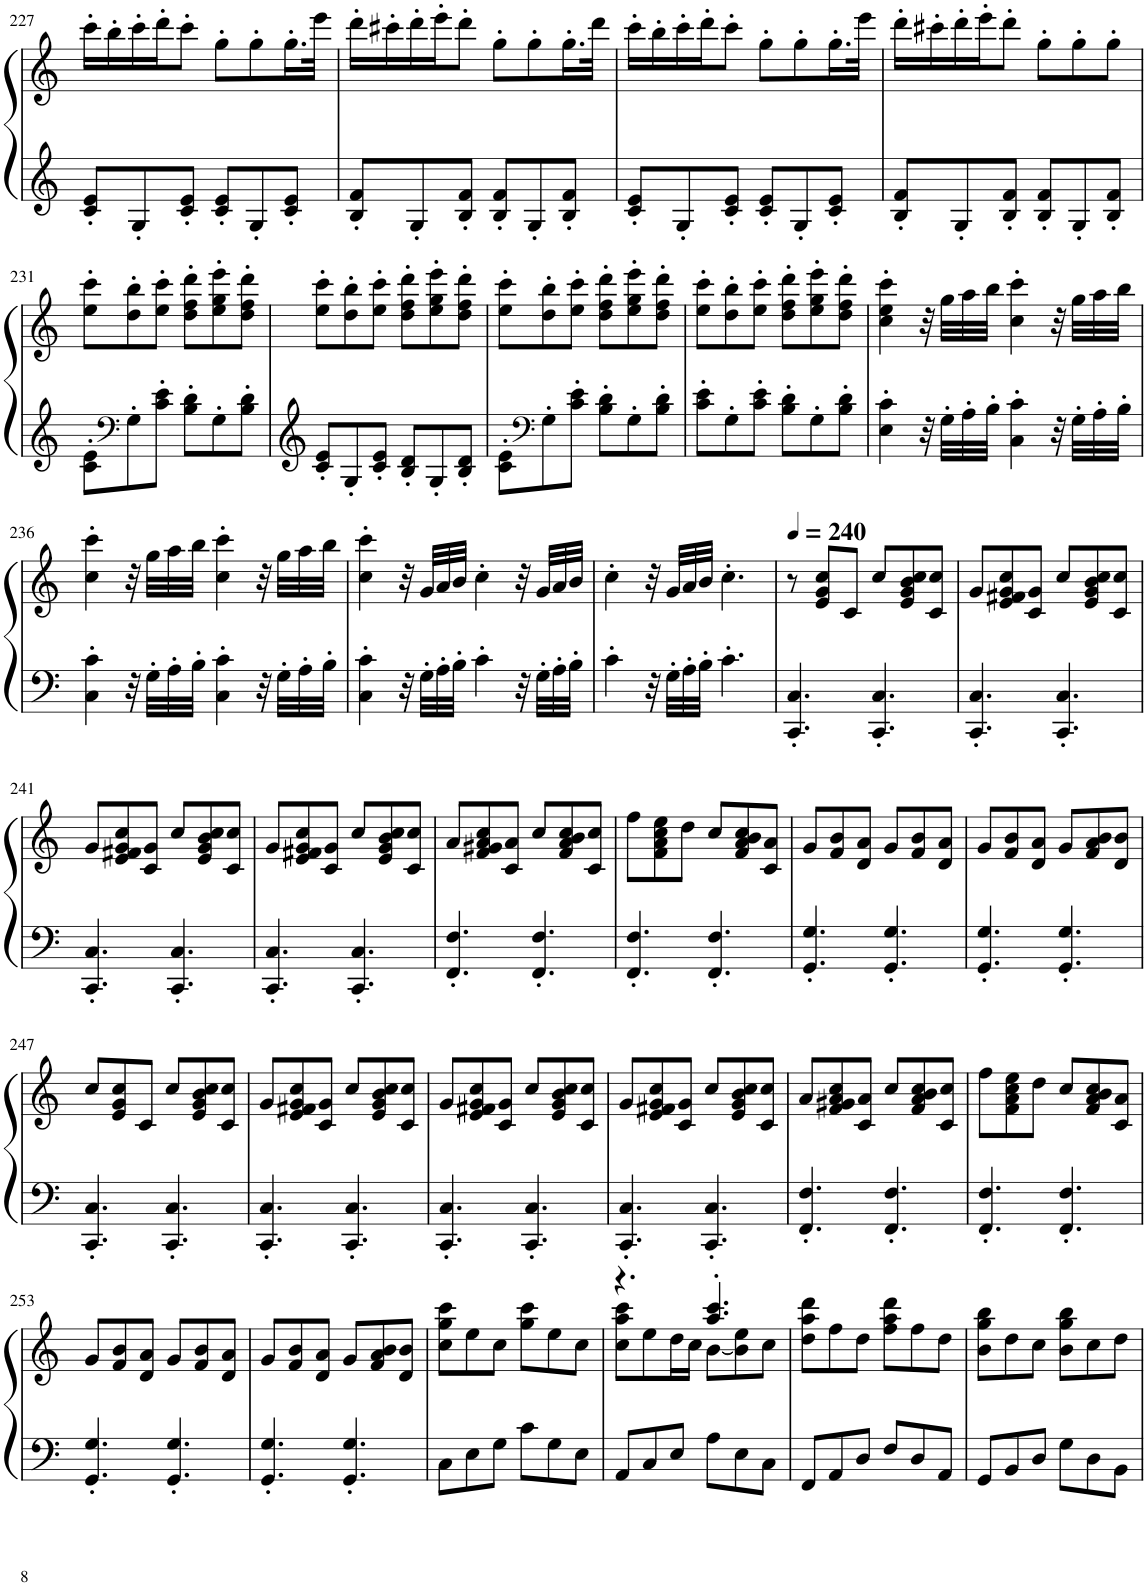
**kern	**kern
*part1	*part1
*staff2	*staff1
*I"Piano, Addictive Keys 01	*
*I'Pno.	*
!!LO:PB:g=z
*clefG2	*clefF4
*k[]	*k[]
*M6/8	*M6/8
=227	=227
8c/' 8e/'L	16ccc'\LL
.	16bb'\
8G'/	16ccc'\
.	16ddd'\J
8c/' 8e/'J	8ccc'\J
8c/' 8e/'L	8gg'\L
8G'/	8gg'\
8c/' 8e/'J	16.gg'\L
.	32eee\JJk
=228	=228
8B/' 8f/'L	16ddd'\LL
.	16ccc#X'\
8G'/	16ddd'\
.	16eee'\J
8B/' 8f/'J	8ddd'\J
8B/' 8f/'L	8gg'\L
8G'/	8gg'\
8B/' 8f/'J	16.gg'\L
.	32ddd\JJk
=229	=229
8c/' 8e/'L	16ccc'\LL
.	16bb'\
8G'/	16ccc'\
.	16ddd'\J
8c/' 8e/'J	8ccc'\J
8c/' 8e/'L	8gg'\L
8G'/	8gg'\
8c/' 8e/'J	16.gg'\L
.	32eee\JJk
=230	=230
8B/' 8f/'L	16ddd'\LL
.	16ccc#X'\
8G'/	16ddd'\
.	16eee'\J
8B/' 8f/'J	8ddd'\J
8B/' 8f/'L	8gg'\L
8G'/	8gg'\
8B/' 8f/'J	8gg'\J
!!LO:LB:g=z
=231	=231
8c\' 8e\'L	8ee\' 8ccc\'L
*clefF4	*
8G'\	8dd\' 8bb\'
8c\' 8e\'J	8ee\' 8ccc\'J
8B\' 8d\'L	8dd\' 8ff\' 8ddd\'L
8G'\	8ee\' 8gg\' 8eee\'
8B\' 8d\'J	8dd\' 8ff\' 8ddd\'J
=232	=232
8c/' 8e/'L	8ee\' 8ccc\'L
8G'/	8dd\' 8bb\'
8c/' 8e/'J	8ee\' 8ccc\'J
8B/' 8d/'L	8dd\' 8ff\' 8ddd\'L
8G'/	8ee\' 8gg\' 8eee\'
8B/' 8d/'J	8dd\' 8ff\' 8ddd\'J
=233	=233
8c\' 8e\'L	8ee\' 8ccc\'L
*clefF4	*
8G'\	8dd\' 8bb\'
8c\' 8e\'J	8ee\' 8ccc\'J
8B\' 8d\'L	8dd\' 8ff\' 8ddd\'L
8G'\	8ee\' 8gg\' 8eee\'
8B\' 8d\'J	8dd\' 8ff\' 8ddd\'J
=234	=234
8c\' 8e\'L	8ee\' 8ccc\'L
8G'\	8dd\' 8bb\'
8c\' 8e\'J	8ee\' 8ccc\'J
8B\' 8d\'L	8dd\' 8ff\' 8ddd\'L
8G'\	8ee\' 8gg\' 8eee\'
8B\' 8d\'J	8dd\' 8ff\' 8ddd\'J
=235	=235
4E\' 4c\'	4cc\' 4ee\' 4ccc\'
32r	32r
32G'\LLL	32gg\LLL
32A'\	32aa\
32B'\JJJ	32bb\JJJ
4C\' 4c\'	4cc\' 4ccc\'
32r	32r
32G'\LLL	32gg\LLL
32A'\	32aa\
32B'\JJJ	32bb\JJJ
!!LO:LB:g=z
=236	=236
4C\' 4c\'	4cc\' 4ccc\'
32r	32r
32G'\LLL	32gg\LLL
32A'\	32aa\
32B'\JJJ	32bb\JJJ
4C\' 4c\'	4cc\' 4ccc\'
32r	32r
32G'\LLL	32gg\LLL
32A'\	32aa\
32B'\JJJ	32bb\JJJ
=237	=237
4C\' 4c\'	4cc\' 4ccc\'
32r	32r
32G'\LLL	32g/LLL
32A'\	32a/
32B'\JJJ	32b/JJJ
4c'\	4cc'\
32r	32r
32G'\LLL	32g/LLL
32A'\	32a/
32B'\JJJ	32b/JJJ
=238	=238
4c'\	4cc'\
32r	32r
32G'\LLL	32g/LLL
32A'\	32a/
32B'\JJJ	32b/JJJ
4.c'\	4.cc'\
=239	=239
*	*MM240
4.CC/' 4.C/'	8r
.	8e/ 8g/ 8cc/L
.	8c/J
4.CC/' 4.C/'	8cc/L
.	8e/ 8g/ 8b/ 8cc/
.	8c/ 8cc/J
=240	=240
4.CC/' 4.C/'	8g/L
.	8e/ 8f#X/ 8g/ 8cc/
.	8c/ 8g/J
4.CC/' 4.C/'	8cc/L
.	8e/ 8g/ 8b/ 8cc/
.	8c/ 8cc/J
!!LO:LB:g=z
=241	=241
4.CC/' 4.C/'	8g/L
.	8e/ 8f#X/ 8g/ 8cc/
.	8c/ 8g/J
4.CC/' 4.C/'	8cc/L
.	8e/ 8g/ 8b/ 8cc/
.	8c/ 8cc/J
=242	=242
4.CC/' 4.C/'	8g/L
.	8e/ 8f#X/ 8g/ 8cc/
.	8c/ 8g/J
4.CC/' 4.C/'	8cc/L
.	8e/ 8g/ 8b/ 8cc/
.	8c/ 8cc/J
=243	=243
4.FF/' 4.F/'	8a/L
.	8f/ 8g#X/ 8a/ 8cc/
.	8c/ 8a/J
4.FF/' 4.F/'	8cc/L
.	8f/ 8a/ 8b/ 8cc/
.	8c/ 8cc/J
=244	=244
4.FF/' 4.F/'	8ff\L
.	8f\ 8a\ 8cc\ 8ee\
.	8dd\J
4.FF/' 4.F/'	8cc/L
.	8f/ 8a/ 8b/ 8cc/
.	8c/ 8a/J
=245	=245
4.GG/' 4.G/'	8g/L
.	8f/ 8b/
.	8d/ 8a/J
4.GG/' 4.G/'	8g/L
.	8f/ 8b/
.	8d/ 8a/J
=246	=246
4.GG/' 4.G/'	8g/L
.	8f/ 8b/
.	8d/ 8a/J
4.GG/' 4.G/'	8g/L
.	8f/ 8a/ 8b/
.	8d/ 8b/J
!!LO:LB:g=z
=247	=247
4.CC/' 4.C/'	8cc/L
.	8e/ 8g/ 8cc/
.	8c/J
4.CC/' 4.C/'	8cc/L
.	8e/ 8g/ 8b/ 8cc/
.	8c/ 8cc/J
=248	=248
4.CC/' 4.C/'	8g/L
.	8e/ 8f#X/ 8g/ 8cc/
.	8c/ 8g/J
4.CC/' 4.C/'	8cc/L
.	8e/ 8g/ 8b/ 8cc/
.	8c/ 8cc/J
=249	=249
4.CC/' 4.C/'	8g/L
.	8e/ 8f#X/ 8g/ 8cc/
.	8c/ 8g/J
4.CC/' 4.C/'	8cc/L
.	8e/ 8g/ 8b/ 8cc/
.	8c/ 8cc/J
=250	=250
4.CC/' 4.C/'	8g/L
.	8e/ 8f#X/ 8g/ 8cc/
.	8c/ 8g/J
4.CC/' 4.C/'	8cc/L
.	8e/ 8g/ 8b/ 8cc/
.	8c/ 8cc/J
=251	=251
4.FF/' 4.F/'	8a/L
.	8f/ 8g#X/ 8a/ 8cc/
.	8c/ 8a/J
4.FF/' 4.F/'	8cc/L
.	8f/ 8a/ 8b/ 8cc/
.	8c/ 8cc/J
=252	=252
4.FF/' 4.F/'	8ff\L
.	8f\ 8a\ 8cc\ 8ee\
.	8dd\J
4.FF/' 4.F/'	8cc/L
.	8f/ 8a/ 8b/ 8cc/
.	8c/ 8a/J
!!LO:LB:g=z
=253	=253
4.GG/' 4.G/'	8g/L
.	8f/ 8b/
.	8d/ 8a/J
4.GG/' 4.G/'	8g/L
.	8f/ 8b/
.	8d/ 8a/J
=254	=254
4.GG/' 4.G/'	8g/L
.	8f/ 8b/
.	8d/ 8a/J
4.GG/' 4.G/'	8g/L
.	8f/ 8a/ 8b/
.	8d/ 8b/J
=255	=255
8C\L	8cc\ 8gg\ 8ccc\L
8E\	8ee\
8G\J	8cc\J
8c\L	8gg\ 8ccc\L
8G\	8ee\
8E\J	8cc\J
=256	=256
*	*^
8AA/L	4.r	8cc\ 8aa\ 8ccc\L
8C/	.	8ee\
8E/J	.	16dd\L
.	.	16cc\JJ
8A\L	4.aa/' 4.ccc/'	[8b\L
8E\	.	8b\] 8ee\
8C\J	.	8cc\J
*	*v	*v
=257	=257
8FF/L	8dd\ 8aa\ 8ddd\L
8AA/	8ff\
8D/J	8dd\J
8F/L	8ff\ 8aa\ 8ddd\L
8D/	8ff\
8AA/J	8dd\J
=258	=258
8GG/L	8b\ 8gg\ 8bb\L
8BB/	8dd\
8D/J	8cc\J
8G\L	8b\ 8gg\ 8bb\L
8D\	8cc\
8BB\J	8dd\J
=	=
*-	*-
